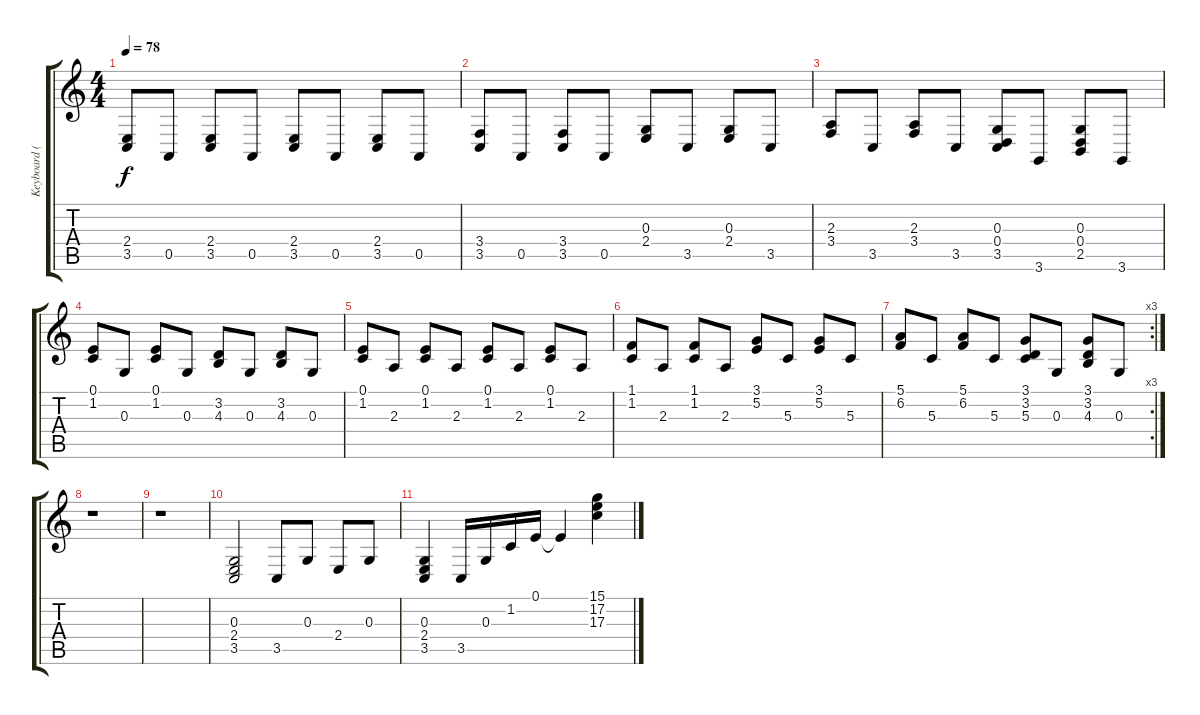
\track ("Keyboard (R)" "Keyboard (") {instrument acousticgrandpiano}
\staff {score tabs}
\tuning (E4 B3 G3 D3 A2 E2) {hide}
\ts (4 4)
\tempo 78
\clef g2
\ks c
(2.4 3.5).8{dy f} 0.5.8 (2.4 3.5).8 0.5.8 (2.4 3.5).8 0.5.8 (2.4 3.5).8 0.5.8 |
(3.4 3.5).8 0.5.8 (3.4 3.5).8 0.5.8 (0.3 2.4).8 3.5.8 (0.3 2.4).8 3.5.8 |
(2.3 3.4).8 3.5.8 (2.3 3.4).8 3.5.8 (0.3 0.4 3.5).8 3.6.8 (0.3 0.4 2.5).8 3.6.8 |
(0.1 1.2).8 0.3.8 (0.1 1.2).8 0.3.8 (3.2 4.3).8 0.3.8 (3.2 4.3).8 0.3.8 |
(0.1 1.2).8 2.3.8 (0.1 1.2).8 2.3.8 (0.1 1.2).8 2.3.8 (0.1 1.2).8 2.3.8 |
(1.1 1.2).8 2.3.8 (1.1 1.2).8 2.3.8 (3.1 5.2).8 5.3.8 (3.1 5.2).8 5.3.8 |
\rc 3
(5.1 6.2).8 5.3.8 (5.1 6.2).8 5.3.8 (3.1 3.2 5.3).8 0.3.8 (3.1 3.2 4.3).8 0.3.8 |
r.1 |
r.1 |
(0.3 2.4 3.5).2 3.5.8 0.3.8 2.4.8 0.3.8 |
(0.3 2.4 3.5).4 3.5.16 0.3.16 1.2.16 0.1.16 0.1{t}.4 (15.1 17.2 17.3).4
